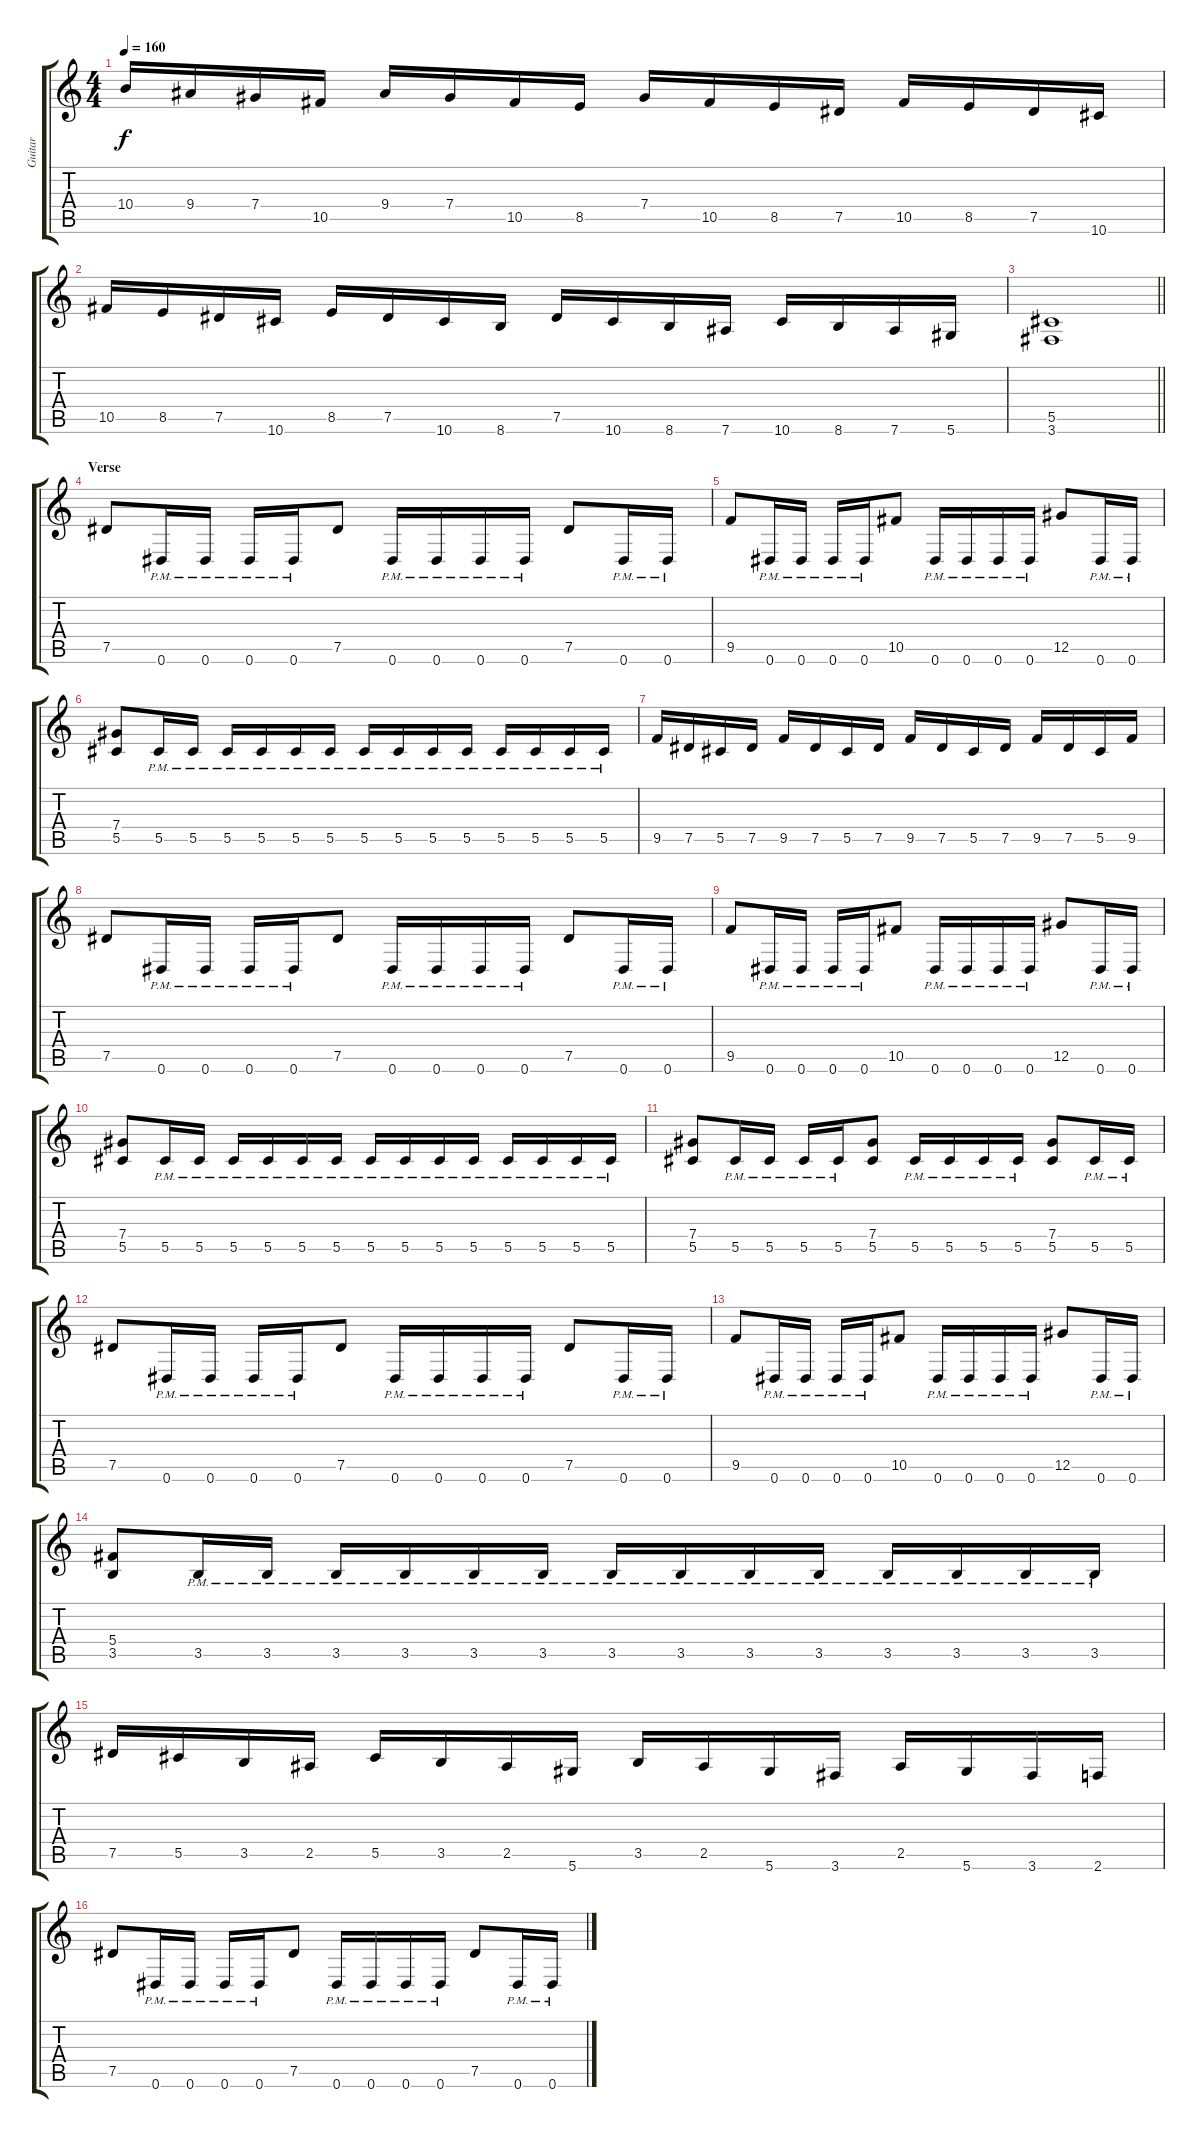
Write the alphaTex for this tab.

\track ("Guitar" "Guitar") {instrument distortionguitar}
\staff {score tabs}
\tuning (Eb4 Bb3 Gb3 Db3 Ab2 Eb2) {hide}
\ts (4 4)
\tempo 160
\clef g2
\ks c
10.4.16{dy f} 9.4.16 7.4.16 10.5.16 9.4.16 7.4.16 10.5.16 8.5.16 7.4.16 10.5.16 8.5.16 7.5.16 10.5.16 8.5.16 7.5.16 10.6.16 |
10.5.16 8.5.16 7.5.16 10.6.16 8.5.16 7.5.16 10.6.16 8.6.16 7.5.16 10.6.16 8.6.16 7.6.16 10.6.16 8.6.16 7.6.16 5.6.16 |
\barLineRight lightlight
(5.5 3.6).1 |
\section ("" "Verse")
7.5.8 0.6{pm}.16 0.6{pm}.16 0.6{pm}.16 0.6{pm}.16 7.5.8 0.6{pm}.16 0.6{pm}.16 0.6{pm}.16 0.6{pm}.16 7.5.8 0.6{pm}.16 0.6{pm}.16 |
9.5.8 0.6{pm}.16 0.6{pm}.16 0.6{pm}.16 0.6{pm}.16 10.5.8 0.6{pm}.16 0.6{pm}.16 0.6{pm}.16 0.6{pm}.16 12.5.8 0.6{pm}.16 0.6{pm}.16 |
(7.4 5.5).8 5.5{pm}.16 5.5{pm}.16 5.5{pm}.16 5.5{pm}.16 5.5{pm}.16 5.5{pm}.16 5.5{pm}.16 5.5{pm}.16 5.5{pm}.16 5.5{pm}.16 5.5{pm}.16 5.5{pm}.16 5.5{pm}.16 5.5{pm}.16 |
9.5.16 7.5.16 5.5.16 7.5.16 9.5.16 7.5.16 5.5.16 7.5.16 9.5.16 7.5.16 5.5.16 7.5.16 9.5.16 7.5.16 5.5.16 9.5.16 |
7.5.8 0.6{pm}.16 0.6{pm}.16 0.6{pm}.16 0.6{pm}.16 7.5.8 0.6{pm}.16 0.6{pm}.16 0.6{pm}.16 0.6{pm}.16 7.5.8 0.6{pm}.16 0.6{pm}.16 |
9.5.8 0.6{pm}.16 0.6{pm}.16 0.6{pm}.16 0.6{pm}.16 10.5.8 0.6{pm}.16 0.6{pm}.16 0.6{pm}.16 0.6{pm}.16 12.5.8 0.6{pm}.16 0.6{pm}.16 |
(7.4 5.5).8 5.5{pm}.16 5.5{pm}.16 5.5{pm}.16 5.5{pm}.16 5.5{pm}.16 5.5{pm}.16 5.5{pm}.16 5.5{pm}.16 5.5{pm}.16 5.5{pm}.16 5.5{pm}.16 5.5{pm}.16 5.5{pm}.16 5.5{pm}.16 |
(7.4 5.5).8 5.5{pm}.16 5.5{pm}.16 5.5{pm}.16 5.5{pm}.16 (7.4 5.5).8 5.5{pm}.16 5.5{pm}.16 5.5{pm}.16 5.5{pm}.16 (7.4 5.5).8 5.5{pm}.16 5.5{pm}.16 |
7.5.8 0.6{pm}.16 0.6{pm}.16 0.6{pm}.16 0.6{pm}.16 7.5.8 0.6{pm}.16 0.6{pm}.16 0.6{pm}.16 0.6{pm}.16 7.5.8 0.6{pm}.16 0.6{pm}.16 |
9.5.8 0.6{pm}.16 0.6{pm}.16 0.6{pm}.16 0.6{pm}.16 10.5.8 0.6{pm}.16 0.6{pm}.16 0.6{pm}.16 0.6{pm}.16 12.5.8 0.6{pm}.16 0.6{pm}.16 |
(5.4 3.5).8 3.5{pm}.16 3.5{pm}.16 3.5{pm}.16 3.5{pm}.16 3.5{pm}.16 3.5{pm}.16 3.5{pm}.16 3.5{pm}.16 3.5{pm}.16 3.5{pm}.16 3.5{pm}.16 3.5{pm}.16 3.5{pm}.16 3.5{pm}.16 |
7.5.16 5.5.16 3.5.16 2.5.16 5.5.16 3.5.16 2.5.16 5.6.16 3.5.16 2.5.16 5.6.16 3.6.16 2.5.16 5.6.16 3.6.16 2.6.16 |
7.5.8 0.6{pm}.16 0.6{pm}.16 0.6{pm}.16 0.6{pm}.16 7.5.8 0.6{pm}.16 0.6{pm}.16 0.6{pm}.16 0.6{pm}.16 7.5.8 0.6{pm}.16 0.6{pm}.16
